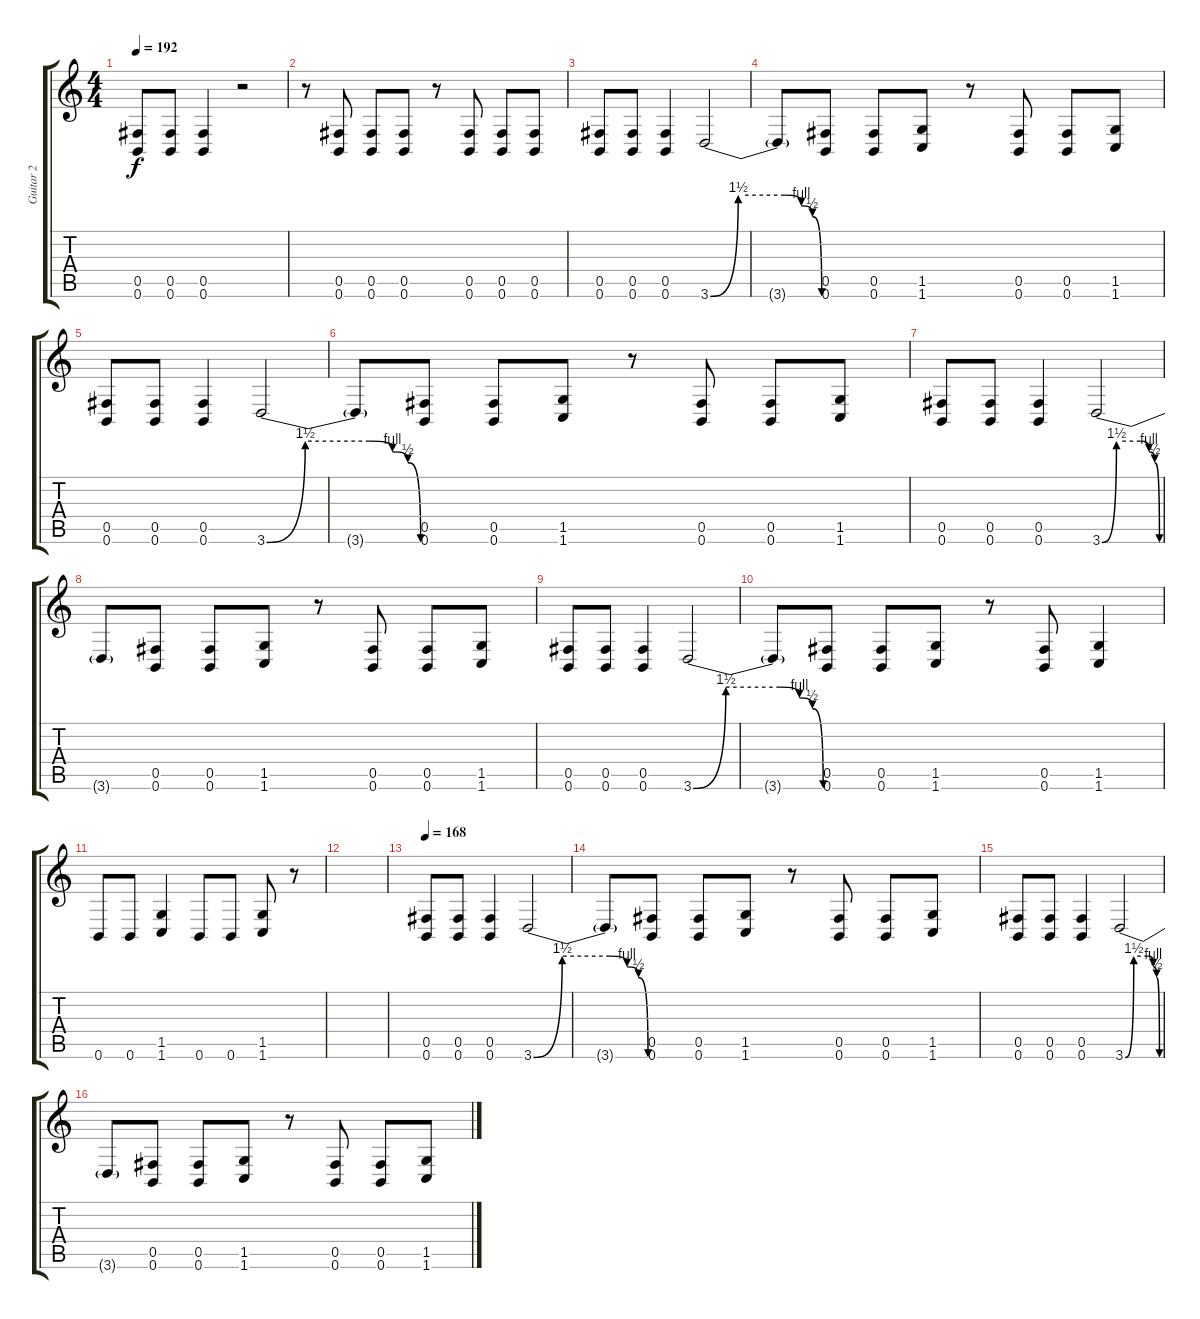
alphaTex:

\track ("Guitar 2" "Guitar 2") {instrument overdrivenguitar}
\staff {score tabs}
\tuning (Db4 Ab3 E3 B2 Gb2 B1) {hide}
\ts (4 4)
\tempo 192
\clef g2
\ks c
(0.5 0.6).8{dy f} (0.5 0.6).8 (0.5 0.6).4 r.2 |
r.8 (0.5 0.6).8 (0.5 0.6).8 (0.5 0.6).8 r.8 (0.5 0.6).8 (0.5 0.6).8 (0.5 0.6).8 |
(0.5 0.6).8 (0.5 0.6).8 (0.5 0.6).4 3.6{be (custom 0 0 15 6 40 6 49 4 55 2 60 0)}.2 |
3.6{t}.8 (0.5 0.6).8 (0.5 0.6).8 (1.5 1.6).8 r.8 (0.5 0.6).8 (0.5 0.6).8 (1.5 1.6).8 |
(0.5 0.6).8 (0.5 0.6).8 (0.5 0.6).4 3.6{be (custom 0 0 15 6 40 6 49 4 55 2 60 0)}.2 |
3.6{t}.8 (0.5 0.6).8 (0.5 0.6).8 (1.5 1.6).8 r.8 (0.5 0.6).8 (0.5 0.6).8 (1.5 1.6).8 |
(0.5 0.6).8 (0.5 0.6).8 (0.5 0.6).4 3.6{be (custom 0 0 15 6 40 6 49 4 55 2 60 0)}.2 |
3.6{t}.8 (0.5 0.6).8 (0.5 0.6).8 (1.5 1.6).8 r.8 (0.5 0.6).8 (0.5 0.6).8 (1.5 1.6).8 |
(0.5 0.6).8 (0.5 0.6).8 (0.5 0.6).4 3.6{be (custom 0 0 15 6 40 6 49 4 55 2 60 0)}.2 |
3.6{t}.8 (0.5 0.6).8 (0.5 0.6).8 (1.5 1.6).8 r.8 (0.5 0.6).8 (1.5 1.6).4 |
0.6.8 0.6.8 (1.5 1.6).4 0.6.8 0.6.8 (1.5 1.6).8 r.8 |
|
\tempo 168
(0.5 0.6).8 (0.5 0.6).8 (0.5 0.6).4 3.6{be (custom 0 0 15 6 40 6 49 4 55 2 60 0)}.2 |
3.6{t}.8 (0.5 0.6).8 (0.5 0.6).8 (1.5 1.6).8 r.8 (0.5 0.6).8 (0.5 0.6).8 (1.5 1.6).8 |
(0.5 0.6).8 (0.5 0.6).8 (0.5 0.6).4 3.6{be (custom 0 0 15 6 40 6 49 4 55 2 60 0)}.2 |
3.6{t}.8 (0.5 0.6).8 (0.5 0.6).8 (1.5 1.6).8 r.8 (0.5 0.6).8 (0.5 0.6).8 (1.5 1.6).8
